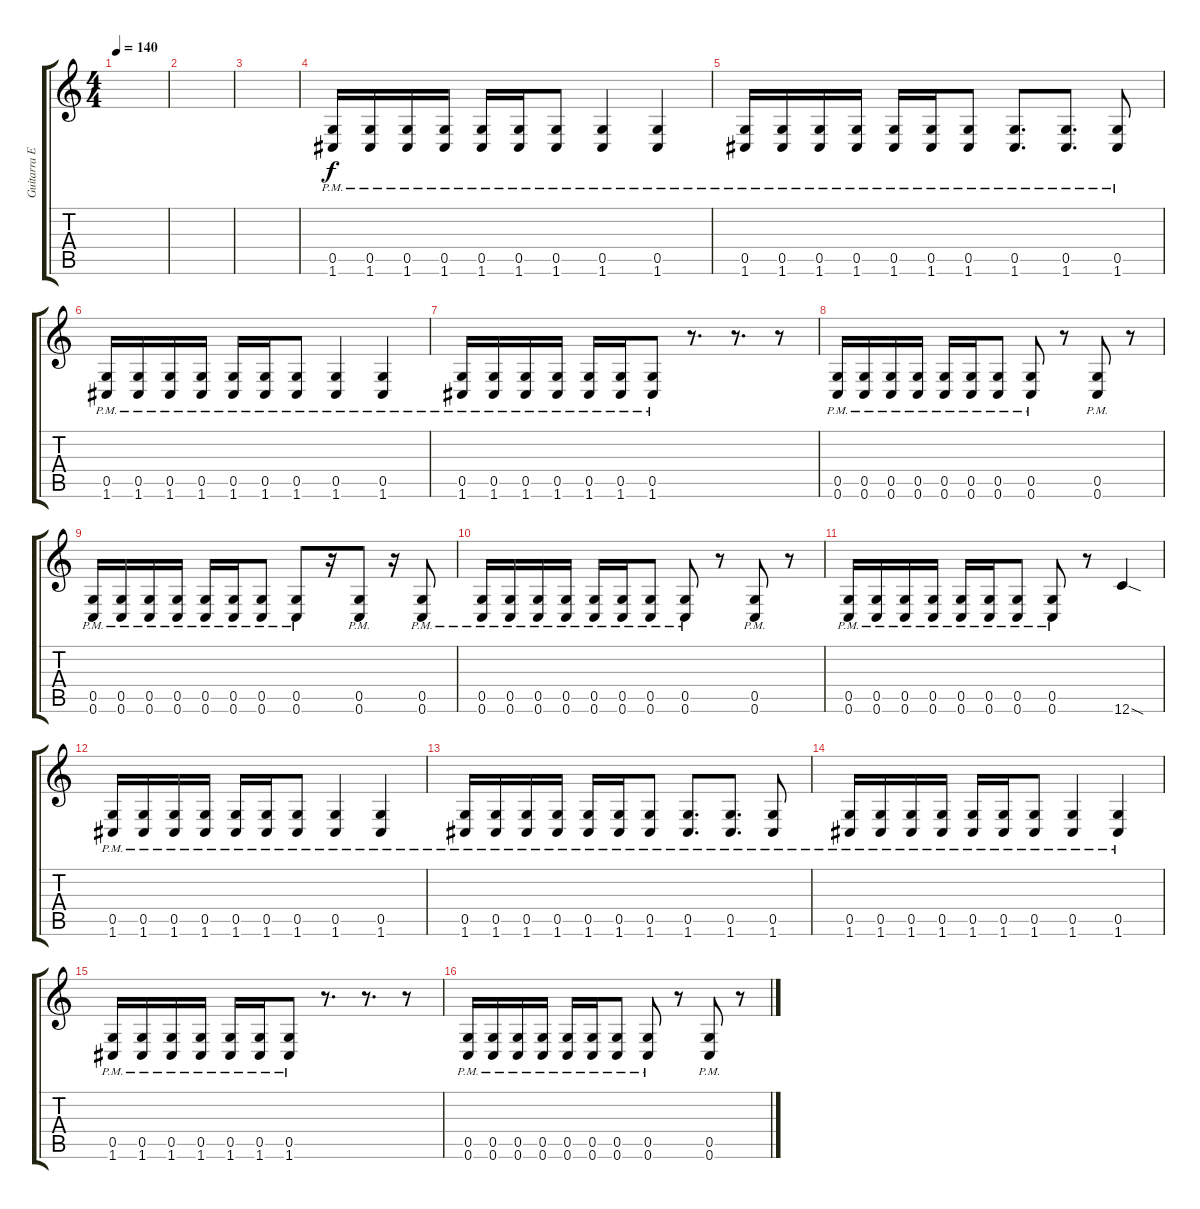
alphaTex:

\track ("Guitarra Extra" "Guitarra E") {instrument distortionguitar}
\staff {score tabs}
\tuning (D4 A3 F3 C3 G2 C2) {hide}
\ts (4 4)
\tempo 140
\clef g2
\ks c
|
|
|
(0.5{pm} 1.6{pm}).16 (0.5{pm} 1.6{pm}).16 (0.5{pm} 1.6{pm}).16 (0.5{pm} 1.6{pm}).16 (0.5{pm} 1.6{pm}).16 (0.5{pm} 1.6{pm}).16 (0.5{pm} 1.6{pm}).8 (0.5{pm} 1.6{pm}).4 (0.5{pm} 1.6{pm}).4 |
(0.5{pm} 1.6{pm}).16 (0.5{pm} 1.6{pm}).16 (0.5{pm} 1.6{pm}).16 (0.5{pm} 1.6{pm}).16 (0.5{pm} 1.6{pm}).16 (0.5{pm} 1.6{pm}).16 (0.5{pm} 1.6{pm}).8 (0.5{pm} 1.6{pm}).8{d} (0.5{pm} 1.6{pm}).8{d} (0.5{pm} 1.6{pm}).8 |
(0.5{pm} 1.6{pm}).16 (0.5{pm} 1.6{pm}).16 (0.5{pm} 1.6{pm}).16 (0.5{pm} 1.6{pm}).16 (0.5{pm} 1.6{pm}).16 (0.5{pm} 1.6{pm}).16 (0.5{pm} 1.6{pm}).8 (0.5{pm} 1.6{pm}).4 (0.5{pm} 1.6{pm}).4 |
(0.5{pm} 1.6{pm}).16 (0.5{pm} 1.6{pm}).16 (0.5{pm} 1.6{pm}).16 (0.5{pm} 1.6{pm}).16 (0.5{pm} 1.6{pm}).16 (0.5{pm} 1.6{pm}).16 (0.5{pm} 1.6{pm}).8 r.8{d} r.8{d} r.8 |
(0.5{pm} 0.6{pm}).16{instrument distortionguitar} (0.5{pm} 0.6{pm}).16 (0.5{pm} 0.6{pm}).16 (0.5{pm} 0.6{pm}).16 (0.5{pm} 0.6{pm}).16 (0.5{pm} 0.6{pm}).16 (0.5{pm} 0.6{pm}).8 (0.5{pm} 0.6{pm}).8 r.8 (0.5{pm} 0.6{pm}).8 r.8 |
(0.5{pm} 0.6{pm}).16 (0.5{pm} 0.6{pm}).16 (0.5{pm} 0.6{pm}).16 (0.5{pm} 0.6{pm}).16 (0.5{pm} 0.6{pm}).16 (0.5{pm} 0.6{pm}).16 (0.5{pm} 0.6{pm}).8 (0.5{pm} 0.6{pm}).8 r.16 (0.5{pm} 0.6{pm}).8 r.16 (0.5{pm} 0.6{pm}).8 |
(0.5{pm} 0.6{pm}).16{instrument distortionguitar} (0.5{pm} 0.6{pm}).16 (0.5{pm} 0.6{pm}).16 (0.5{pm} 0.6{pm}).16 (0.5{pm} 0.6{pm}).16 (0.5{pm} 0.6{pm}).16 (0.5{pm} 0.6{pm}).8 (0.5{pm} 0.6{pm}).8 r.8 (0.5{pm} 0.6{pm}).8 r.8 |
(0.5{pm} 0.6{pm}).16 (0.5{pm} 0.6{pm}).16 (0.5{pm} 0.6{pm}).16 (0.5{pm} 0.6{pm}).16 (0.5{pm} 0.6{pm}).16 (0.5{pm} 0.6{pm}).16 (0.5{pm} 0.6{pm}).8 (0.5{pm} 0.6{pm}).8 r.8 12.6{sod}.4 |
(0.5{pm} 1.6{pm}).16 (0.5{pm} 1.6{pm}).16 (0.5{pm} 1.6{pm}).16 (0.5{pm} 1.6{pm}).16 (0.5{pm} 1.6{pm}).16 (0.5{pm} 1.6{pm}).16 (0.5{pm} 1.6{pm}).8 (0.5{pm} 1.6{pm}).4 (0.5{pm} 1.6{pm}).4 |
(0.5{pm} 1.6{pm}).16 (0.5{pm} 1.6{pm}).16 (0.5{pm} 1.6{pm}).16 (0.5{pm} 1.6{pm}).16 (0.5{pm} 1.6{pm}).16 (0.5{pm} 1.6{pm}).16 (0.5{pm} 1.6{pm}).8 (0.5{pm} 1.6{pm}).8{d} (0.5{pm} 1.6{pm}).8{d} (0.5{pm} 1.6{pm}).8 |
(0.5{pm} 1.6{pm}).16 (0.5{pm} 1.6{pm}).16 (0.5{pm} 1.6{pm}).16 (0.5{pm} 1.6{pm}).16 (0.5{pm} 1.6{pm}).16 (0.5{pm} 1.6{pm}).16 (0.5{pm} 1.6{pm}).8 (0.5{pm} 1.6{pm}).4 (0.5{pm} 1.6{pm}).4 |
(0.5{pm} 1.6{pm}).16 (0.5{pm} 1.6{pm}).16 (0.5{pm} 1.6{pm}).16 (0.5{pm} 1.6{pm}).16 (0.5{pm} 1.6{pm}).16 (0.5{pm} 1.6{pm}).16 (0.5{pm} 1.6{pm}).8 r.8{d} r.8{d} r.8 |
(0.5{pm} 0.6{pm}).16{instrument distortionguitar} (0.5{pm} 0.6{pm}).16 (0.5{pm} 0.6{pm}).16 (0.5{pm} 0.6{pm}).16 (0.5{pm} 0.6{pm}).16 (0.5{pm} 0.6{pm}).16 (0.5{pm} 0.6{pm}).8 (0.5{pm} 0.6{pm}).8 r.8 (0.5{pm} 0.6{pm}).8 r.8
